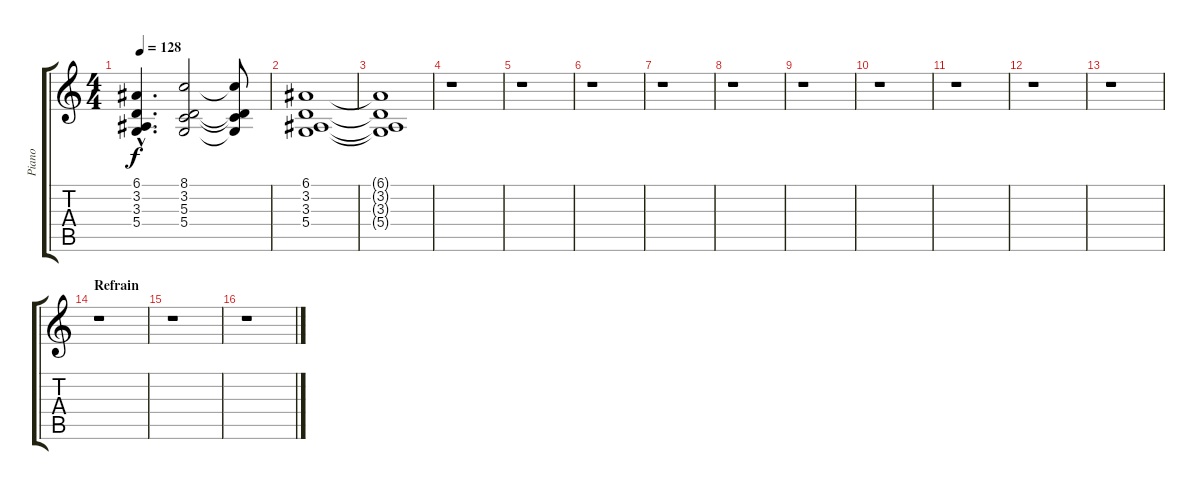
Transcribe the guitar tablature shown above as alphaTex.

\track ("Piano" "Piano") {instrument electricpiano2}
\staff {score tabs}
\tuning (E4 B3 G3 D3 A2 E2) {hide}
\ts (4 4)
\tempo 128
\clef g2
\ks c
(6.1{hac t} 3.2{hac t} 3.3{hac t} 5.4{hac t}).4{d dy f} (8.1 3.2 5.3 5.4).2 (8.1{t} 3.2{t} 5.3{t} 5.4{t}).8 |
(6.1 3.2 3.3 5.4).1 |
(6.1{t} 3.2{t} 3.3{t} 5.4{t}).1 |
r.1 |
r.1 |
r.1 |
r.1 |
r.1 |
r.1 |
r.1 |
r.1 |
r.1 |
r.1 |
\section ("" "Refrain")
r.1 |
r.1 |
r.1
